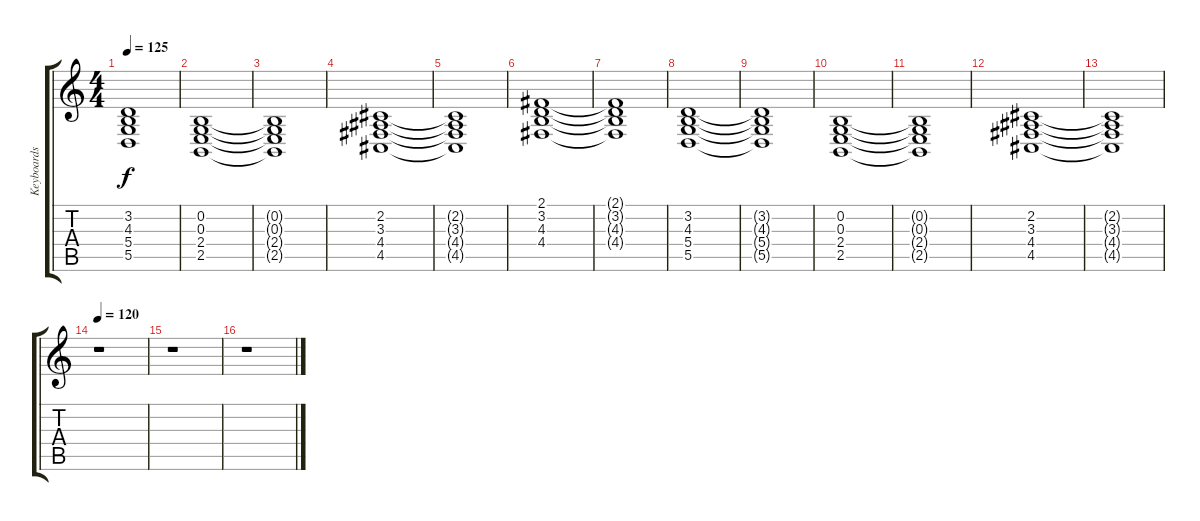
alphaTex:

\track ("Keyboards" "Keyboards") {instrument choiraahs}
\staff {score tabs}
\tuning (E4 B3 G3 D3 A2 E2) {hide}
\ts (4 4)
\tempo 125
\clef g2
\ks c
(3.2{t} 4.3{t} 5.4{t} 5.5{t}).1{dy f} |
(0.2 0.3 2.4 2.5).1 |
(0.2{t} 0.3{t} 2.4{t} 2.5{t}).1 |
(2.2 3.3 4.4 4.5).1 |
(2.2{t} 3.3{t} 4.4{t} 4.5{t}).1 |
(2.1 3.2 4.3 4.4).1 |
(2.1{t} 3.2{t} 4.3{t} 4.4{t}).1 |
(3.2 4.3 5.4 5.5).1 |
(3.2{t} 4.3{t} 5.4{t} 5.5{t}).1 |
(0.2 0.3 2.4 2.5).1 |
(0.2{t} 0.3{t} 2.4{t} 2.5{t}).1 |
(2.2 3.3 4.4 4.5).1 |
(2.2{t} 3.3{t} 4.4{t} 4.5{t}).1 |
\tempo 120
r.1 |
r.1 |
r.1
